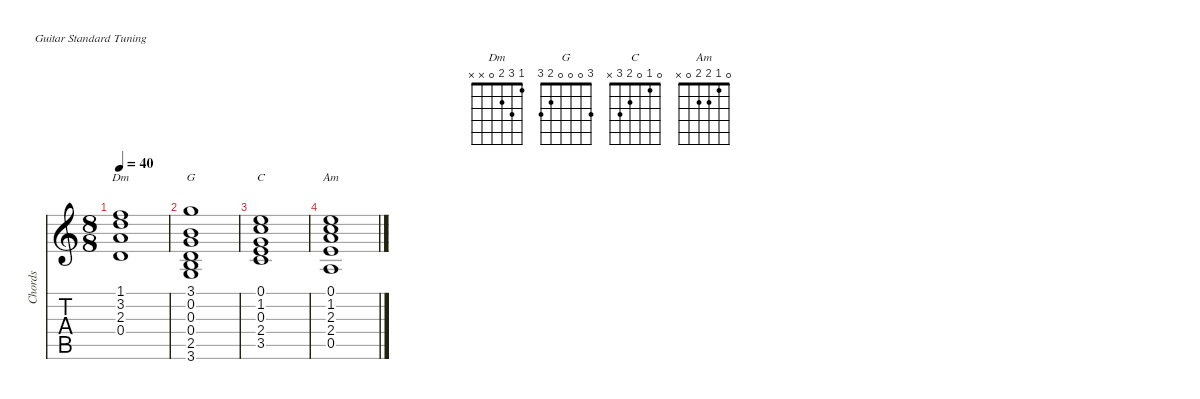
\defaultSystemsLayout 4
\hideDynamics
\bracketExtendMode nobrackets
\track ("Chords" "Chords") {defaultSystemsLayout 4 instrument acousticguitarsteel}
\staff {score tabs}
\tuning (E4 B3 G3 D3 A2 E2)
\chord ("Dm" 1 3 2 0 x x) {showfingering false}
\chord ("G" 3 0 0 0 2 3) {showfingering false}
\chord ("C" 0 1 0 2 3 x) {showfingering false}
\chord ("Am" 0 1 2 2 0 x) {showfingering false}
\ts (8 8)
\beaming (8 2 2 2 2)
\tempo 40
\clef g2
\scale
0.345904
\ks c
(2.3 3.2 1.1 0.4).1{ch "Dm" dy mf instrument acousticguitarsteel beam Up} |
\scale
0.211102 (3.6 2.5 0.4 0.3 0.2 3.1).1{ch "G" beam Up} |
\scale
0.211102 (3.5 2.4 0.3 1.2 0.1).1{ch "C" beam Up} |
\scale
0.231893 (0.5 2.4 2.3 1.2 0.1).1{ch "Am" beam Up}
